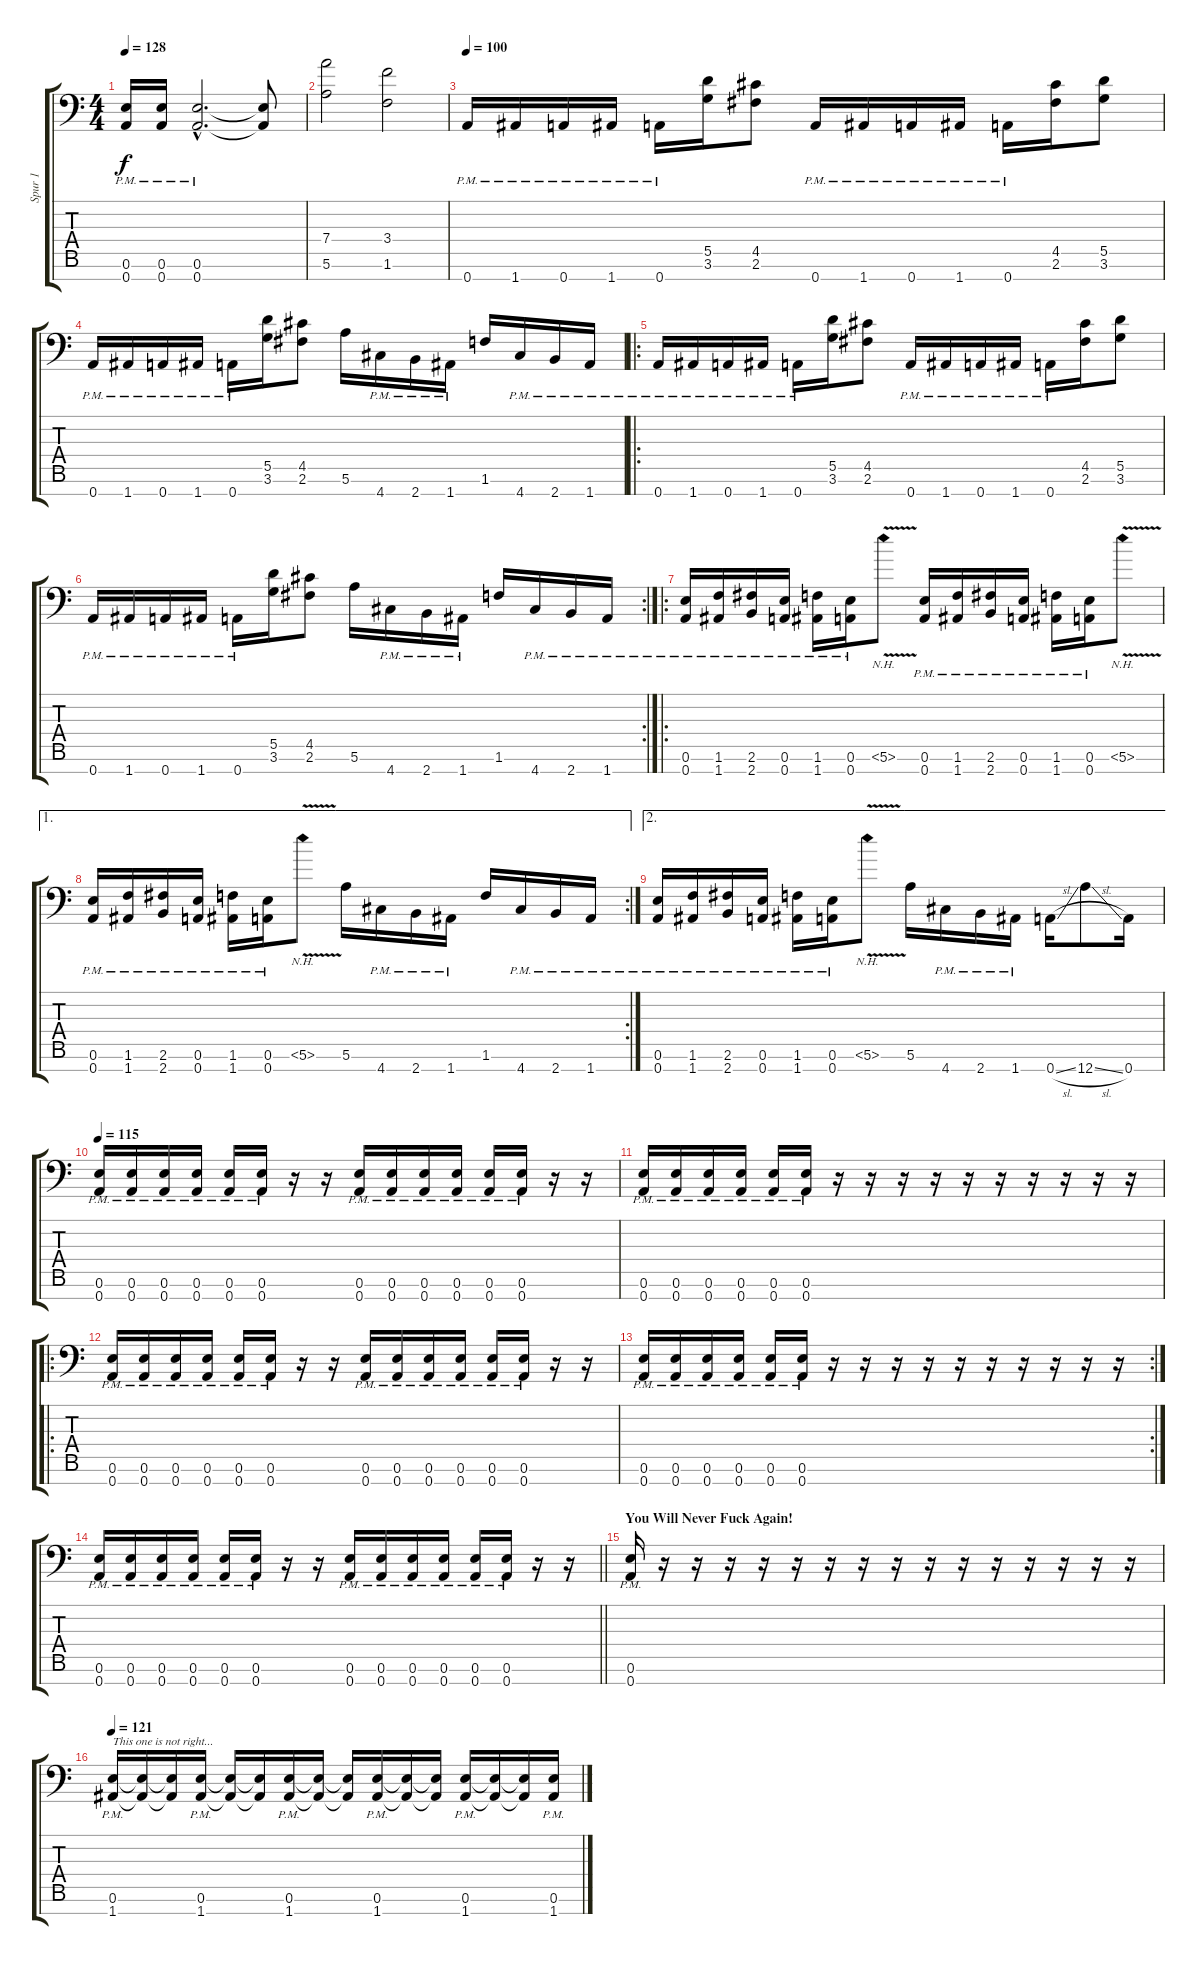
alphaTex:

\track ("Spur 1" "Spur 1") {instrument distortionguitar}
\staff {score tabs}
\tuning (E4 B3 G3 D3 A2 E2 A1) {hide}
\ts (4 4)
\tempo 128
\clef f4
\ks c
(0.6{pm} 0.7{pm}).16{dy f} (0.6{pm} 0.7{pm}).16 (0.6{hac pm} 0.7{hac pm}).2{d} (0.6{t} 0.7{t}).8 |
(7.4 5.6).2 (3.4 1.6).2 |
\tempo 100
0.7{pm}.16 1.7{pm}.16 0.7{pm}.16 1.7{pm}.16 0.7{pm}.16 (5.5 3.6).16 (4.5 2.6).8 0.7{pm}.16 1.7{pm}.16 0.7{pm}.16 1.7{pm}.16 0.7{pm}.16 (4.5 2.6).16 (5.5 3.6).8 |
0.7{pm}.16 1.7{pm}.16 0.7{pm}.16 1.7{pm}.16 0.7{pm}.16 (5.5 3.6).16 (4.5 2.6).8 5.6.16 4.7{pm}.16 2.7{pm}.16 1.7{pm}.16 1.6.16 4.7{pm}.16 2.7{pm}.16 1.7{pm}.16 |
\ro
0.7{pm}.16 1.7{pm}.16 0.7{pm}.16 1.7{pm}.16 0.7{pm}.16 (5.5 3.6).16 (4.5 2.6).8 0.7{pm}.16 1.7{pm}.16 0.7{pm}.16 1.7{pm}.16 0.7{pm}.16 (4.5 2.6).16 (5.5 3.6).8 |
\rc 2
0.7{pm}.16 1.7{pm}.16 0.7{pm}.16 1.7{pm}.16 0.7{pm}.16 (5.5 3.6).16 (4.5 2.6).8 5.6.16 4.7{pm}.16 2.7{pm}.16 1.7{pm}.16 1.6.16 4.7{pm}.16 2.7{pm}.16 1.7{pm}.16 |
\ro
(0.6{pm} 0.7{pm}).16 (1.6{pm} 1.7{pm}).16 (2.6{pm} 2.7{pm}).16 (0.6{pm} 0.7{pm}).16 (1.6{pm} 1.7{pm}).16 (0.6{pm} 0.7{pm}).16 5.6{nh v}.8 (0.6{pm} 0.7{pm}).16 (1.6{pm} 1.7{pm}).16 (2.6{pm} 2.7{pm}).16 (0.6{pm} 0.7{pm}).16 (1.6{pm} 1.7{pm}).16 (0.6{pm} 0.7{pm}).16 5.6{nh v}.8 |
\ae 1
\rc 2
(0.6{pm} 0.7{pm}).16 (1.6{pm} 1.7{pm}).16 (2.6{pm} 2.7{pm}).16 (0.6{pm} 0.7{pm}).16 (1.6{pm} 1.7{pm}).16 (0.6{pm} 0.7{pm}).16 5.6{nh v}.8 5.6.16 4.7{pm}.16 2.7{pm}.16 1.7{pm}.16 1.6.16 4.7{pm}.16 2.7{pm}.16 1.7{pm}.16 |
\ae 2
(0.6{pm} 0.7{pm}).16 (1.6{pm} 1.7{pm}).16 (2.6{pm} 2.7{pm}).16 (0.6{pm} 0.7{pm}).16 (1.6{pm} 1.7{pm}).16 (0.6{pm} 0.7{pm}).16 5.6{nh v}.8 5.6.16 4.7{pm}.16 2.7{pm}.16 1.7{pm}.16 0.7{sl}.16 12.7{sl}.8 0.7.16 |
\tempo 115
(0.6{pm} 0.7{pm}).16 (0.6{pm} 0.7{pm}).16 (0.6{pm} 0.7{pm}).16 (0.6{pm} 0.7{pm}).16 (0.6{pm} 0.7{pm}).16 (0.6{pm} 0.7{pm}).16 r.16 r.16 (0.6{pm} 0.7{pm}).16 (0.6{pm} 0.7{pm}).16 (0.6{pm} 0.7{pm}).16 (0.6{pm} 0.7{pm}).16 (0.6{pm} 0.7{pm}).16 (0.6{pm} 0.7{pm}).16 r.16 r.16 |
(0.6{pm} 0.7{pm}).16 (0.6{pm} 0.7{pm}).16 (0.6{pm} 0.7{pm}).16 (0.6{pm} 0.7{pm}).16 (0.6{pm} 0.7{pm}).16 (0.6{pm} 0.7{pm}).16 r.16 r.16 r.16 r.16 r.16 r.16 r.16 r.16 r.16 r.16 |
\ro
(0.6{pm} 0.7{pm}).16 (0.6{pm} 0.7{pm}).16 (0.6{pm} 0.7{pm}).16 (0.6{pm} 0.7{pm}).16 (0.6{pm} 0.7{pm}).16 (0.6{pm} 0.7{pm}).16 r.16 r.16 (0.6{pm} 0.7{pm}).16 (0.6{pm} 0.7{pm}).16 (0.6{pm} 0.7{pm}).16 (0.6{pm} 0.7{pm}).16 (0.6{pm} 0.7{pm}).16 (0.6{pm} 0.7{pm}).16 r.16 r.16 |
\rc 2
(0.6{pm} 0.7{pm}).16 (0.6{pm} 0.7{pm}).16 (0.6{pm} 0.7{pm}).16 (0.6{pm} 0.7{pm}).16 (0.6{pm} 0.7{pm}).16 (0.6{pm} 0.7{pm}).16 r.16 r.16 r.16 r.16 r.16 r.16 r.16 r.16 r.16 r.16 |
\barLineRight lightlight
(0.6{pm} 0.7{pm}).16 (0.6{pm} 0.7{pm}).16 (0.6{pm} 0.7{pm}).16 (0.6{pm} 0.7{pm}).16 (0.6{pm} 0.7{pm}).16 (0.6{pm} 0.7{pm}).16 r.16 r.16 (0.6{pm} 0.7{pm}).16 (0.6{pm} 0.7{pm}).16 (0.6{pm} 0.7{pm}).16 (0.6{pm} 0.7{pm}).16 (0.6{pm} 0.7{pm}).16 (0.6{pm} 0.7{pm}).16 r.16 r.16 |
\section ("" "You Will Never Fuck Again!")
(0.6{pm} 0.7{pm}).16 r.16 r.16 r.16 r.16 r.16 r.16 r.16 r.16 r.16 r.16 r.16 r.16 r.16 r.16 r.16 |
\tempo 121
(0.6{pm} 1.7{pm}).16{txt "This one is not right..."} (0.6{t} 1.7{t}).16 (0.6{t} 1.7{t}).16 (0.6{pm} 1.7{pm}).16 (0.6{t} 1.7{t}).16 (0.6{t} 1.7{t}).16 (0.6{pm} 1.7{pm}).16 (0.6{t} 1.7{t}).16 (0.6{t} 1.7{t}).16 (0.6{pm} 1.7{pm}).16 (0.6{t} 1.7{t}).16 (0.6{t} 1.7{t}).16 (0.6{pm} 1.7{pm}).16 (0.6{t} 1.7{t}).16 (0.6{t} 1.7{t}).16 (0.6{pm} 1.7{pm}).16
